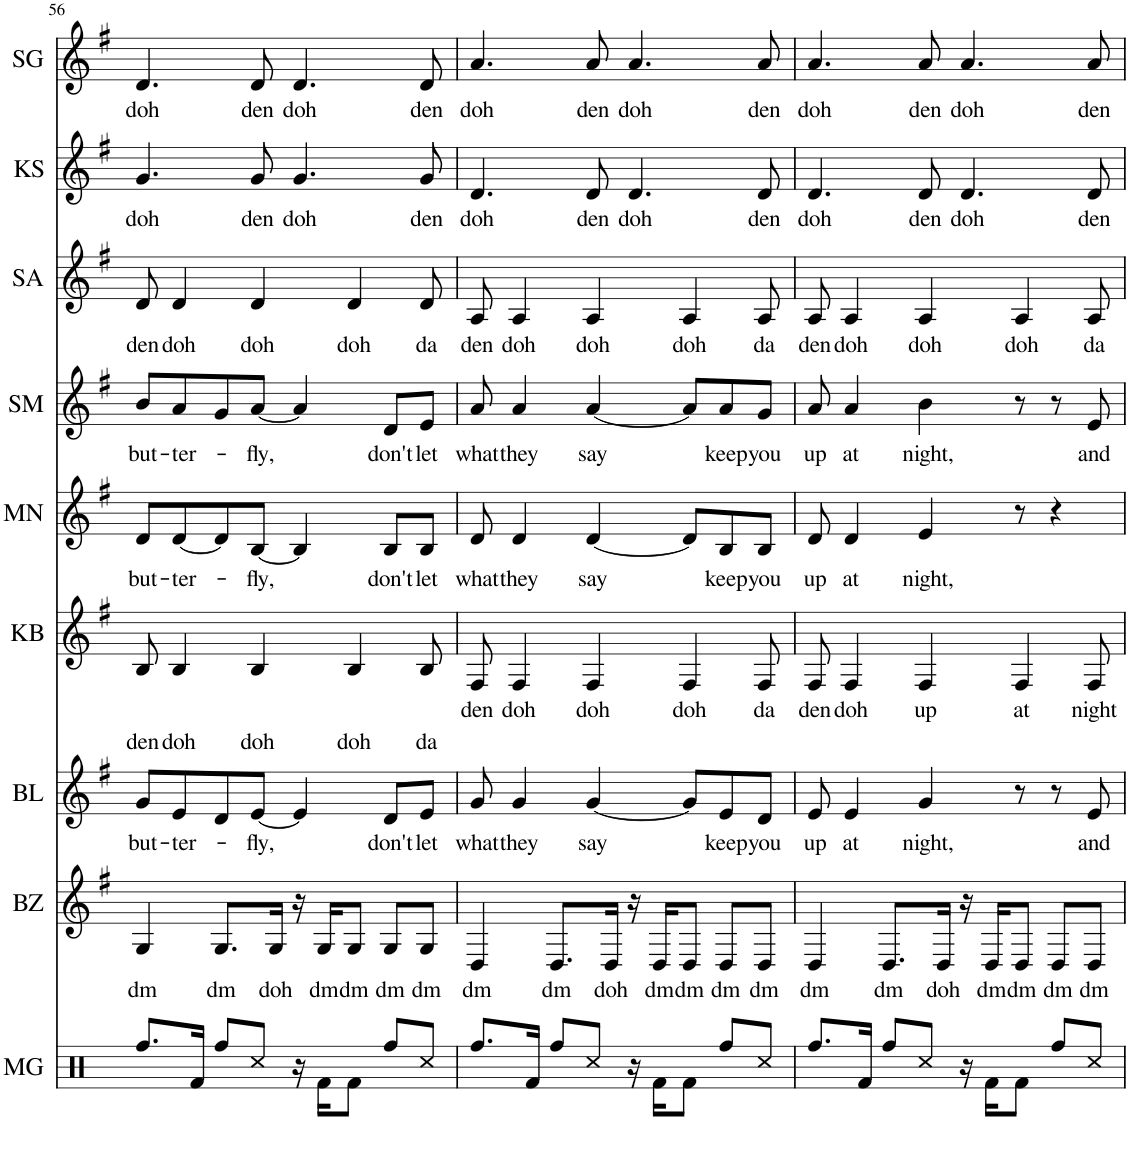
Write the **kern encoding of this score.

**kern	**kern	**text	**kern	**text	**kern	**text	**kern	**text	**kern	**text	**kern	**text	**kern	**text	**kern	**text
*part9	*part8	*part8	*part7	*part7	*part6	*part6	*part5	*part5	*part4	*part4	*part3	*part3	*part2	*part2	*part1	*part1
*staff9	*staff8	*staff8	*staff7	*staff7	*staff6	*staff6	*staff5	*staff5	*staff4	*staff4	*staff3	*staff3	*staff2	*staff2	*staff1	*staff1
*I"Melissa	*I"Batya	*	*I"Becca	*	*I"Kineret	*	*I"Michal	*	*I"Stephanie	*	*I"Sloane	*	*I"Katie	*	*I"Shaalini	*
*	*	*	*	*	*	*	*	*	*	*	*I'SA	*	*	*	*	*
!!LO:PB:g=z
*clefX	*clefG2	*	*clefG2	*	*clefG2	*	*clefG2	*	*clefG2	*	*clefG2	*	*clefG2	*	*clefG2	*
*k[]	*k[f#]	*	*k[f#]	*	*k[f#]	*	*k[f#]	*	*k[f#]	*	*k[f#]	*	*k[f#]	*	*k[f#]	*
*M4/4	*M4/4	*	*M4/4	*	*M4/4	*	*M4/4	*	*M4/4	*	*M4/4	*	*M4/4	*	*M4/4	*
=56	=56	=56	=56	=56	=56	=56	=56	=56	=56	=56	=56	=56	=56	=56	=56	=56
!	!	!LO:LY:b	!	!LO:LY:b	!	!LO:LY:b	!	!LO:LY:b	!	!LO:LY:b	!	!LO:LY:b	!	!LO:LY:b	!	!LO:LY:b
8.Rff/L	4G/	dm	8g/L	but-	8B/	den	8d/L	but-	8b/L	but-	8d/	den	4.g/	doh	4.d/	doh
!	!	!	!	!LO:LY:b	!	!LO:LY:b	!	!LO:LY:b	!	!LO:LY:b	!	!LO:LY:b	!	!	!	!
.	.	.	8e/	-ter-	4B/	doh	[8d/	-ter-	8a/	-ter-	4d/	doh	.	.	.	.
16Rf/Jk	.	.	.	.	.	.	.	.	.	.	.	.	.	.	.	.
!	!	!LO:LY:b	!	!	!	!	!	!	!	!	!	!	!	!	!	!
8Rff/L	8.G/L	dm	8d/	.	.	.	8d/]	.	8g/	.	.	.	.	.	.	.
!	!	!	!	!LO:LY:b	!	!LO:LY:b	!	!LO:LY:b	!	!LO:LY:b	!	!LO:LY:b	!	!LO:LY:b	!	!LO:LY:b
8Rcc/J	.	.	[8e/J	-fly,	4B/	doh	[8B/J	-fly,	[8a/J	-fly,	4d/	doh	8g/	den	8d/	den
!	!	!LO:LY:b	!	!	!	!	!	!	!	!	!	!	!	!	!	!
.	16G/Jk	doh	.	.	.	.	.	.	.	.	.	.	.	.	.	.
!	!	!	!	!	!	!	!	!	!	!	!	!	!	!LO:LY:b	!	!LO:LY:b
16r	16r	.	4e/]	.	.	.	4B/]	.	4a/]	.	.	.	4.g/	doh	4.d/	doh
!	!	!LO:LY:b	!	!	!	!	!	!	!	!	!	!	!	!	!	!
16Rf\KL	16G/KL	dm	.	.	.	.	.	.	.	.	.	.	.	.	.	.
!	!	!LO:LY:b	!	!	!	!LO:LY:b	!	!	!	!	!	!LO:LY:b	!	!	!	!
8Rf\J	8G/J	dm	.	.	4B/	doh	.	.	.	.	4d/	doh	.	.	.	.
!	!	!LO:LY:b	!	!LO:LY:b	!	!	!	!LO:LY:b	!	!LO:LY:b	!	!	!	!	!	!
8Rff/L	8G/L	dm	8d/L	don't	.	.	8B/L	don't	8d/L	don't	.	.	.	.	.	.
!	!	!LO:LY:b	!	!LO:LY:b	!	!LO:LY:b	!	!LO:LY:b	!	!LO:LY:b	!	!LO:LY:b	!	!LO:LY:b	!	!LO:LY:b
8Rcc/J	8G/J	dm	8e/J	let	8B/	da	8B/J	let	8e/J	let	8d/	da	8g/	den	8d/	den
=57	=57	=57	=57	=57	=57	=57	=57	=57	=57	=57	=57	=57	=57	=57	=57	=57
!	!	!LO:LY:b	!	!LO:LY:b	!	!LO:LY:b	!	!LO:LY:b	!	!LO:LY:b	!	!LO:LY:b	!	!LO:LY:b	!	!LO:LY:b
8.Rff/L	4D/	dm	8g/	what	8F#/	den	8d/	what	8a/	what	8A/	den	4.d/	doh	4.a/	doh
!	!	!	!	!LO:LY:b	!	!LO:LY:b	!	!LO:LY:b	!	!LO:LY:b	!	!LO:LY:b	!	!	!	!
.	.	.	4g/	they	4F#/	doh	4d/	they	4a/	they	4A/	doh	.	.	.	.
16Rf/Jk	.	.	.	.	.	.	.	.	.	.	.	.	.	.	.	.
!	!	!LO:LY:b	!	!	!	!	!	!	!	!	!	!	!	!	!	!
8Rff/L	8.D/L	dm	.	.	.	.	.	.	.	.	.	.	.	.	.	.
!	!	!	!	!LO:LY:b	!	!LO:LY:b	!	!LO:LY:b	!	!LO:LY:b	!	!LO:LY:b	!	!LO:LY:b	!	!LO:LY:b
8Rcc/J	.	.	[4g/	say	4F#/	doh	[4d/	say	[4a/	say	4A/	doh	8d/	den	8a/	den
!	!	!LO:LY:b	!	!	!	!	!	!	!	!	!	!	!	!	!	!
.	16D/Jk	doh	.	.	.	.	.	.	.	.	.	.	.	.	.	.
!	!	!	!	!	!	!	!	!	!	!	!	!	!	!LO:LY:b	!	!LO:LY:b
16r	16r	.	.	.	.	.	.	.	.	.	.	.	4.d/	doh	4.a/	doh
!	!	!LO:LY:b	!	!	!	!	!	!	!	!	!	!	!	!	!	!
16Rf\KL	16D/KL	dm	.	.	.	.	.	.	.	.	.	.	.	.	.	.
!	!	!LO:LY:b	!	!	!	!LO:LY:b	!	!	!	!	!	!LO:LY:b	!	!	!	!
8Rf\J	8D/J	dm	8g/L]	.	4F#/	doh	8d/L]	.	8a/L]	.	4A/	doh	.	.	.	.
!	!	!LO:LY:b	!	!LO:LY:b	!	!	!	!LO:LY:b	!	!LO:LY:b	!	!	!	!	!	!
8Rff/L	8D/L	dm	8e/	keep	.	.	8B/	keep	8a/	keep	.	.	.	.	.	.
!	!	!LO:LY:b	!	!LO:LY:b	!	!LO:LY:b	!	!LO:LY:b	!	!LO:LY:b	!	!LO:LY:b	!	!LO:LY:b	!	!LO:LY:b
8Rcc/J	8D/J	dm	8d/J	you	8F#/	da	8B/J	you	8g/J	you	8A/	da	8d/	den	8a/	den
=58	=58	=58	=58	=58	=58	=58	=58	=58	=58	=58	=58	=58	=58	=58	=58	=58
!	!	!LO:LY:b	!	!LO:LY:b	!	!LO:LY:b	!	!LO:LY:b	!	!LO:LY:b	!	!LO:LY:b	!	!LO:LY:b	!	!LO:LY:b
8.Rff/L	4D/	dm	8e/	up	8F#/	den	8d/	up	8a/	up	8A/	den	4.d/	doh	4.a/	doh
!	!	!	!	!LO:LY:b	!	!LO:LY:b	!	!LO:LY:b	!	!LO:LY:b	!	!LO:LY:b	!	!	!	!
.	.	.	4e/	at	4F#/	doh	4d/	at	4a/	at	4A/	doh	.	.	.	.
16Rf/Jk	.	.	.	.	.	.	.	.	.	.	.	.	.	.	.	.
!	!	!LO:LY:b	!	!	!	!	!	!	!	!	!	!	!	!	!	!
8Rff/L	8.D/L	dm	.	.	.	.	.	.	.	.	.	.	.	.	.	.
!	!	!	!	!LO:LY:b	!	!LO:LY:b	!	!LO:LY:b	!	!LO:LY:b	!	!LO:LY:b	!	!LO:LY:b	!	!LO:LY:b
8Rcc/J	.	.	4g/	night,	4F#/	up	4e/	night,	4b\	night,	4A/	doh	8d/	den	8a/	den
!	!	!LO:LY:b	!	!	!	!	!	!	!	!	!	!	!	!	!	!
.	16D/Jk	doh	.	.	.	.	.	.	.	.	.	.	.	.	.	.
!	!	!	!	!	!	!	!	!	!	!	!	!	!	!LO:LY:b	!	!LO:LY:b
16r	16r	.	.	.	.	.	.	.	.	.	.	.	4.d/	doh	4.a/	doh
!	!	!LO:LY:b	!	!	!	!	!	!	!	!	!	!	!	!	!	!
16Rf\KL	16D/KL	dm	.	.	.	.	.	.	.	.	.	.	.	.	.	.
!	!	!LO:LY:b	!	!	!	!LO:LY:b	!	!	!	!	!	!LO:LY:b	!	!	!	!
8Rf\J	8D/J	dm	8r	.	4F#/	at	8r	.	8r	.	4A/	doh	.	.	.	.
!	!	!LO:LY:b	!	!	!	!	!	!	!	!	!	!	!	!	!	!
8Rff/L	8D/L	dm	8r	.	.	.	4r	.	8r	.	.	.	.	.	.	.
!	!	!LO:LY:b	!	!LO:LY:b	!	!LO:LY:b	!	!	!	!LO:LY:b	!	!LO:LY:b	!	!LO:LY:b	!	!LO:LY:b
8Rcc/J	8D/J	dm	8e/	and	8F#/	night	.	.	8e/	and	8A/	da	8d/	den	8a/	den
=	=	=	=	=	=	=	=	=	=	=	=	=	=	=	=	=
*-	*-	*-	*-	*-	*-	*-	*-	*-	*-	*-	*-	*-	*-	*-	*-	*-
